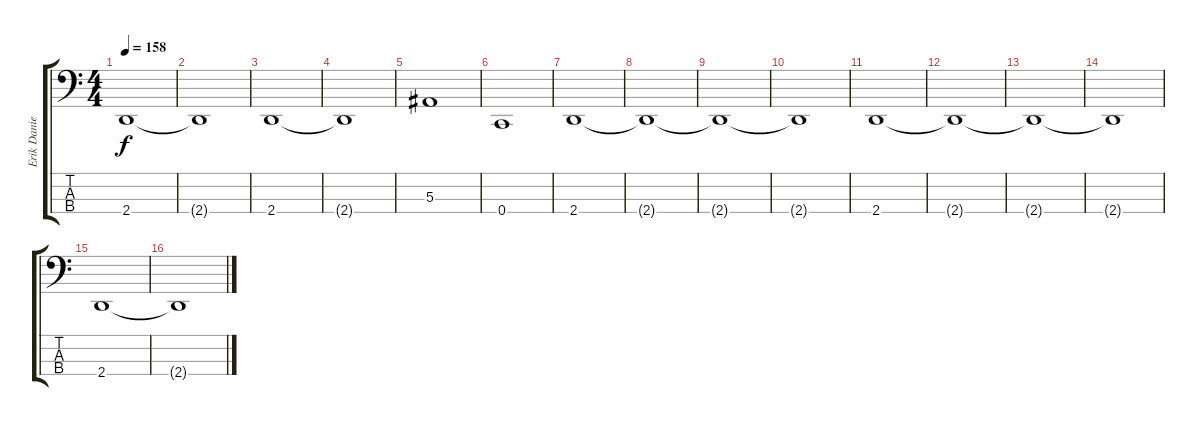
\track ("Erik Danielsson" "Erik Danie") {instrument electricbassfinger}
\staff {score tabs}
\tuning (Eb2 Bb1 F1 C1) {hide}
\ts (4 4)
\tempo 158
\clef f4
\ks c
2.4.1{dy f} |
2.4{t}.1 |
2.4.1 |
2.4{t}.1 |
5.3.1 |
0.4.1 |
2.4.1 |
2.4{t}.1 |
2.4{t}.1 |
2.4{t}.1 |
2.4.1 |
2.4{t}.1 |
2.4{t}.1 |
2.4{t}.1 |
2.4.1 |
2.4{t}.1
